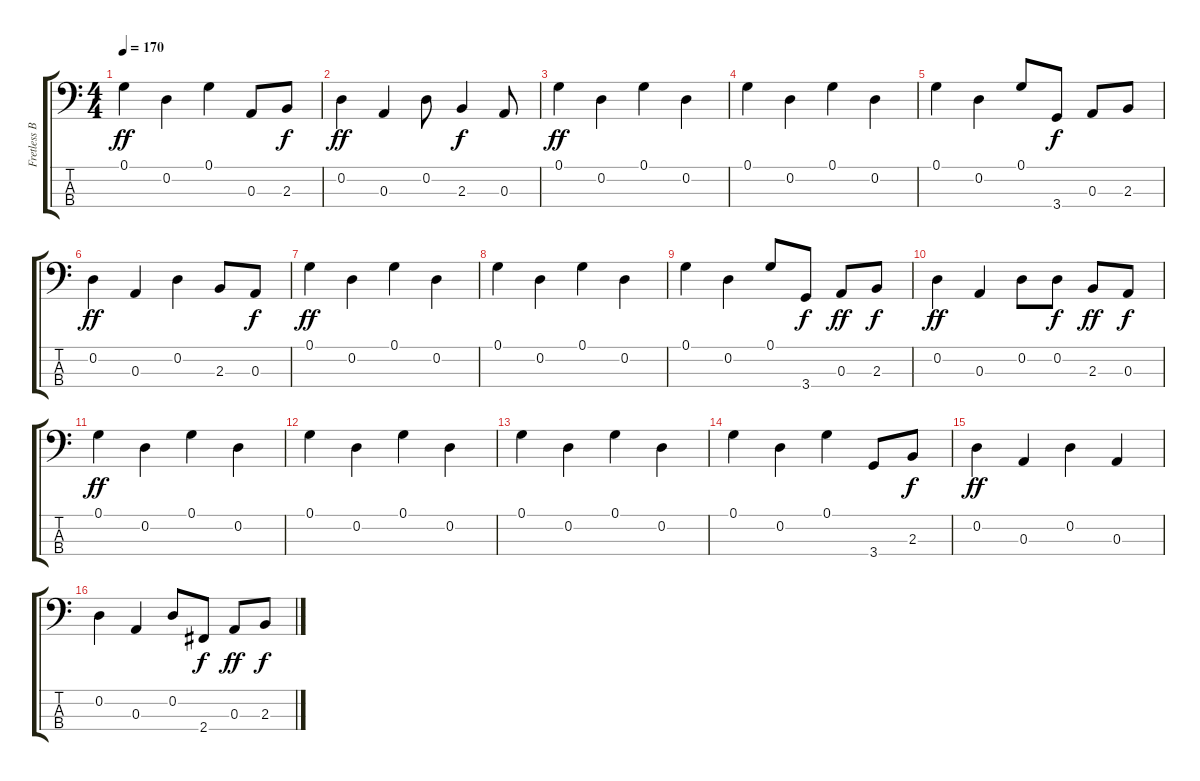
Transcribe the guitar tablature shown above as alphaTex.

\track ("Fretless Bass" "Fretless B") {instrument fretlessbass}
\staff {score tabs}
\tuning (G2 D2 A1 E1) {hide}
\ts (4 4)
\tempo 170
\clef f4
\ks c
0.1.4{dy ff} 0.2.4 0.1.4 0.3.8 2.3.8{dy f} |
0.2.4{dy ff} 0.3.4 0.2.8 2.3.4{dy f} 0.3.8 |
0.1.4{dy ff} 0.2.4 0.1.4 0.2.4 |
0.1.4 0.2.4 0.1.4 0.2.4 |
0.1.4 0.2.4 0.1.8 3.4.8{dy f} 0.3.8 2.3.8 |
0.2.4{dy ff} 0.3.4 0.2.4 2.3.8 0.3.8{dy f} |
0.1.4{dy ff} 0.2.4 0.1.4 0.2.4 |
0.1.4 0.2.4 0.1.4 0.2.4 |
0.1.4 0.2.4 0.1.8 3.4.8{dy f} 0.3.8{dy ff} 2.3.8{dy f} |
0.2.4{dy ff} 0.3.4 0.2.8 0.2.8{dy f} 2.3.8{dy ff} 0.3.8{dy f} |
0.1.4{dy ff} 0.2.4 0.1.4 0.2.4 |
0.1.4 0.2.4 0.1.4 0.2.4 |
0.1.4 0.2.4 0.1.4 0.2.4 |
0.1.4 0.2.4 0.1.4 3.4.8 2.3.8{dy f} |
0.2.4{dy ff} 0.3.4 0.2.4 0.3.4 |
0.2.4 0.3.4 0.2.8 2.4.8{dy f} 0.3.8{dy ff} 2.3.8{dy f}
